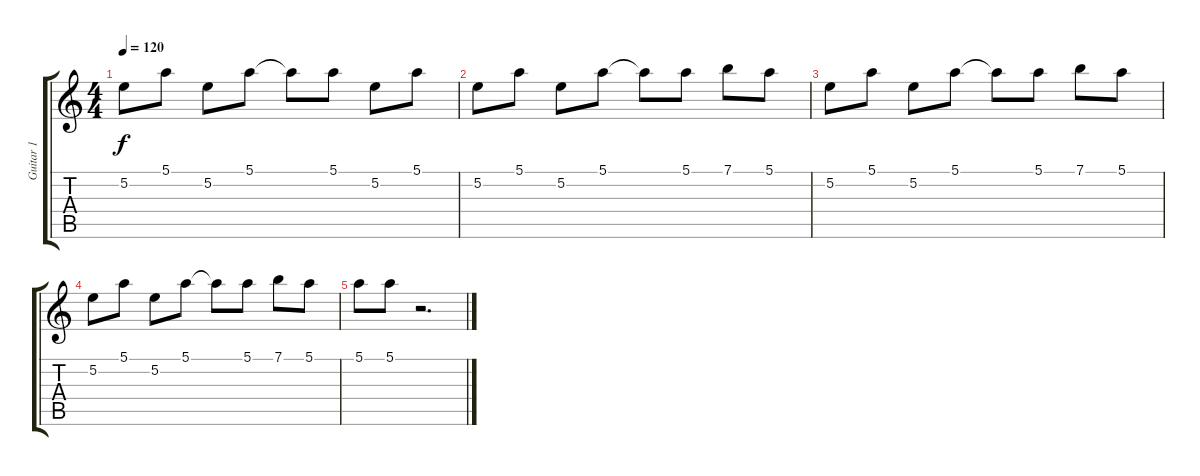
\track ("Guitar 1" "Guitar 1") {instrument electricguitarclean}
\staff {score tabs}
\tuning (E4 B3 G3 D3 A2 E2) {hide}
\ts (4 4)
\tempo 120
\clef g2
\ks c
5.2.8{dy f} 5.1.8 5.2.8 5.1.8 5.1{t}.8 5.1.8 5.2.8 5.1.8 |
5.2.8 5.1.8 5.2.8 5.1.8 5.1{t}.8 5.1.8 7.1.8 5.1.8 |
5.2.8 5.1.8 5.2.8 5.1.8 5.1{t}.8 5.1.8 7.1.8 5.1.8 |
5.2.8 5.1.8 5.2.8 5.1.8 5.1{t}.8 5.1.8 7.1.8 5.1.8 |
5.1.8 5.1.8 r.2{d}
